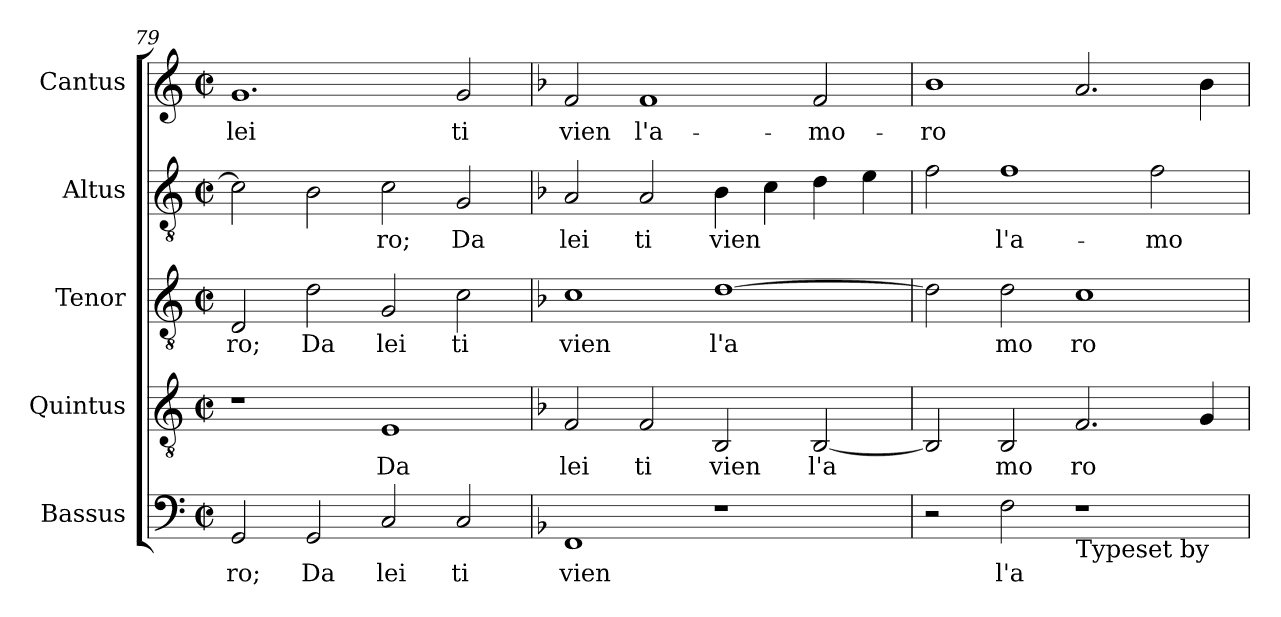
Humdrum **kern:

**kern	**text	**kern	**text	**kern	**text	**kern	**text	**kern	**text
*part5	*part5	*part4	*part4	*part3	*part3	*part2	*part2	*part1	*part1
*staff5	*staff5	*staff4	*staff4	*staff3	*staff3	*staff2	*staff2	*staff1	*staff1
*I"Bassus	*	*I"Quintus	*	*I"Tenor	*	*I"Altus	*	*I"Cantus	*
*I'Bassus	*	*I'Quintus	*	*I'Tenor	*	*I'Altus	*	*I'Cantus	*
*clefF4	*	*clefGv2	*	*clefGv2	*	*clefGv2	*	*clefG2	*
*k[]	*	*k[]	*	*k[]	*	*k[]	*	*k[]	*
*C:	*	*C:	*	*C:	*	*C:	*	*C:	*
*M2/2	*	*M2/2	*	*M2/2	*	*M2/2	*	*M2/2	*
*met(c|)	*	*met(c|)	*	*met(c|)	*	*met(c|)	*	*met(c|)	*
=79	=79	=79	=79	=79	=79	=79	=79	=79	=79
!	!LO:LY:b:cj	!	!	!	!LO:LY:b:cj	!	!LO:LY:b:cj	!	!LO:LY:b:cj
2GG/	-ro;	1r	.	2D/	ro;	2c\]	.	1.g	lei
!	!LO:LY:b:cj	!	!	!	!LO:LY:b:cj	!	!LO:LY:b:cj	!	!
2GG/	Da	.	.	2d\	Da	2B\	.	.	.
!	!LO:LY:b:cj	!	!LO:LY:b:cj	!	!LO:LY:b:cj	!	!LO:LY:b:cj	!	!
2C/	lei	1E	Da	2G/	lei	2c\	ro;	.	.
!	!LO:LY:b:cj	!	!	!	!LO:LY:b:cj	!	!LO:LY:b:cj	!	!LO:LY:b:cj
2C/	ti	.	.	2c\	ti	2G/	Da	2g/	ti
!!LO:PB:g=z
=80	=80	=80	=80	=80	=80	=80	=80	=80	=80
*k[b-]	*	*k[b-]	*	*k[b-]	*	*k[b-]	*	*k[b-]	*
*F:	*	*F:	*	*F:	*	*F:	*	*F:	*
!	!LO:LY:b:cj	!	!LO:LY:b:cj	!	!LO:LY:b:cj	!	!LO:LY:b:cj	!	!LO:LY:b:cj
1FF	vien	2F/	lei	1c	vien	2A/	lei	2f/	vien
!	!	!	!LO:LY:b:cj	!	!	!	!LO:LY:b:cj	!	!LO:LY:b:cj
.	.	2F/	ti	.	.	2A/	ti	1f	l'a-
!	!	!	!LO:LY:b:cj	!	!LO:LY:b:cj	!	!LO:LY:b:cj	!	!
1r	.	2BB-/	vien	[>1d	l'a	4B-\	vien	.	.
!	!	!	!	!	!	!	!LO:LY:b:cj	!	!
.	.	.	.	.	.	4c\	.	.	.
!	!	!	!LO:LY:b:cj	!	!	!	!LO:LY:b:cj	!	!LO:LY:b:cj
.	.	[<2BB-/	l'a	.	.	4d\	.	2f/	-mo-
!	!	!	!	!	!	!	!LO:LY:b:cj	!	!
.	.	.	.	.	.	4e\	.	.	.
=81	=81	=81	=81	=81	=81	=81	=81	=81	=81
!	!	!	!LO:LY:b:cj	!	!LO:LY:b:cj	!	!LO:LY:b:cj	!	!LO:LY:b:cj
2r	.	2BB-/]	.	2d\]	.	2f\	.	1b-	-ro-
!	!LO:LY:b:cj	!	!LO:LY:b:cj	!	!LO:LY:b:cj	!	!LO:LY:b:cj	!	!
2F\	l'a-	2BB-/	mo	2d\	mo	1f	l'a-	.	.
!LO:TX:b:t=Typeset by	!	!	!	!	!	!	!	!	!
!	!	!	!LO:LY:b:cj	!	!LO:LY:b:cj	!	!	!	!LO:LY:b:cj
1r	.	2.F/	ro	1c	ro	.	.	2.a/	--
!	!	!	!	!	!	!	!LO:LY:b:cj	!	!
.	.	.	.	.	.	2f\	-mo-	.	.
!	!	!	!LO:LY:b:cj	!	!	!	!	!	!LO:LY:b:cj
.	.	4G/	.	.	.	.	.	4b-\	--
=	=	=	=	=	=	=	=	=	=
*-	*-	*-	*-	*-	*-	*-	*-	*-	*-
